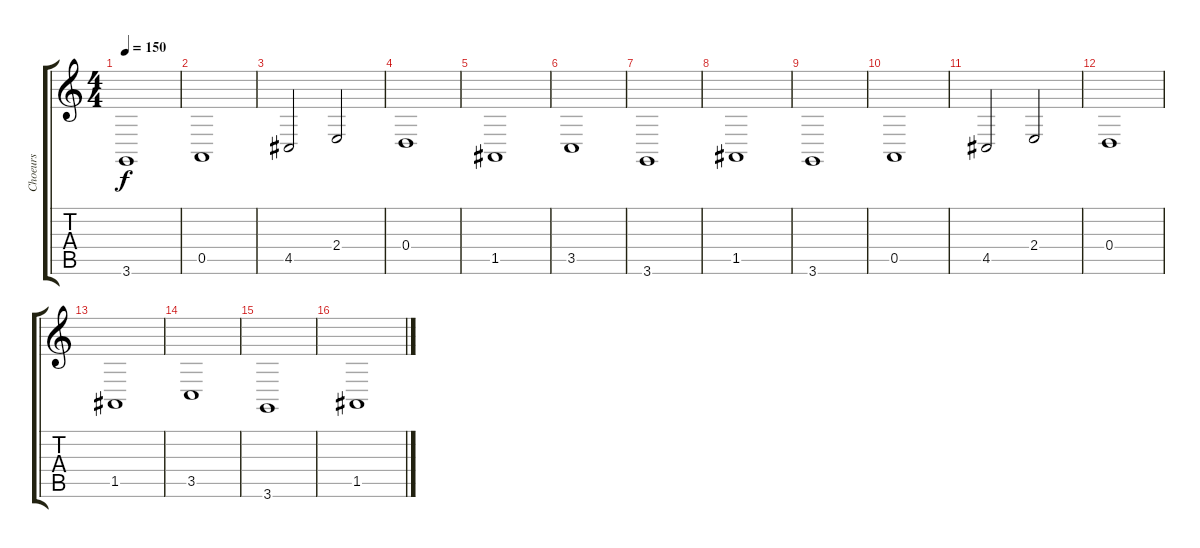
\track ("Choeurs" "Choeurs") {instrument pad8sweep}
\staff {score tabs}
\tuning (E4 B3 G3 D3 A2 E2) {hide}
\ts (4 4)
\tempo 150
\clef g2
\ks c
3.6.1{dy f} |
0.5.1 |
4.5.2 2.4.2 |
0.4.1 |
1.5.1 |
3.5.1 |
3.6.1 |
1.5.1 |
3.6.1 |
0.5.1 |
4.5.2 2.4.2 |
0.4.1 |
1.5.1 |
3.5.1 |
3.6.1 |
1.5.1
